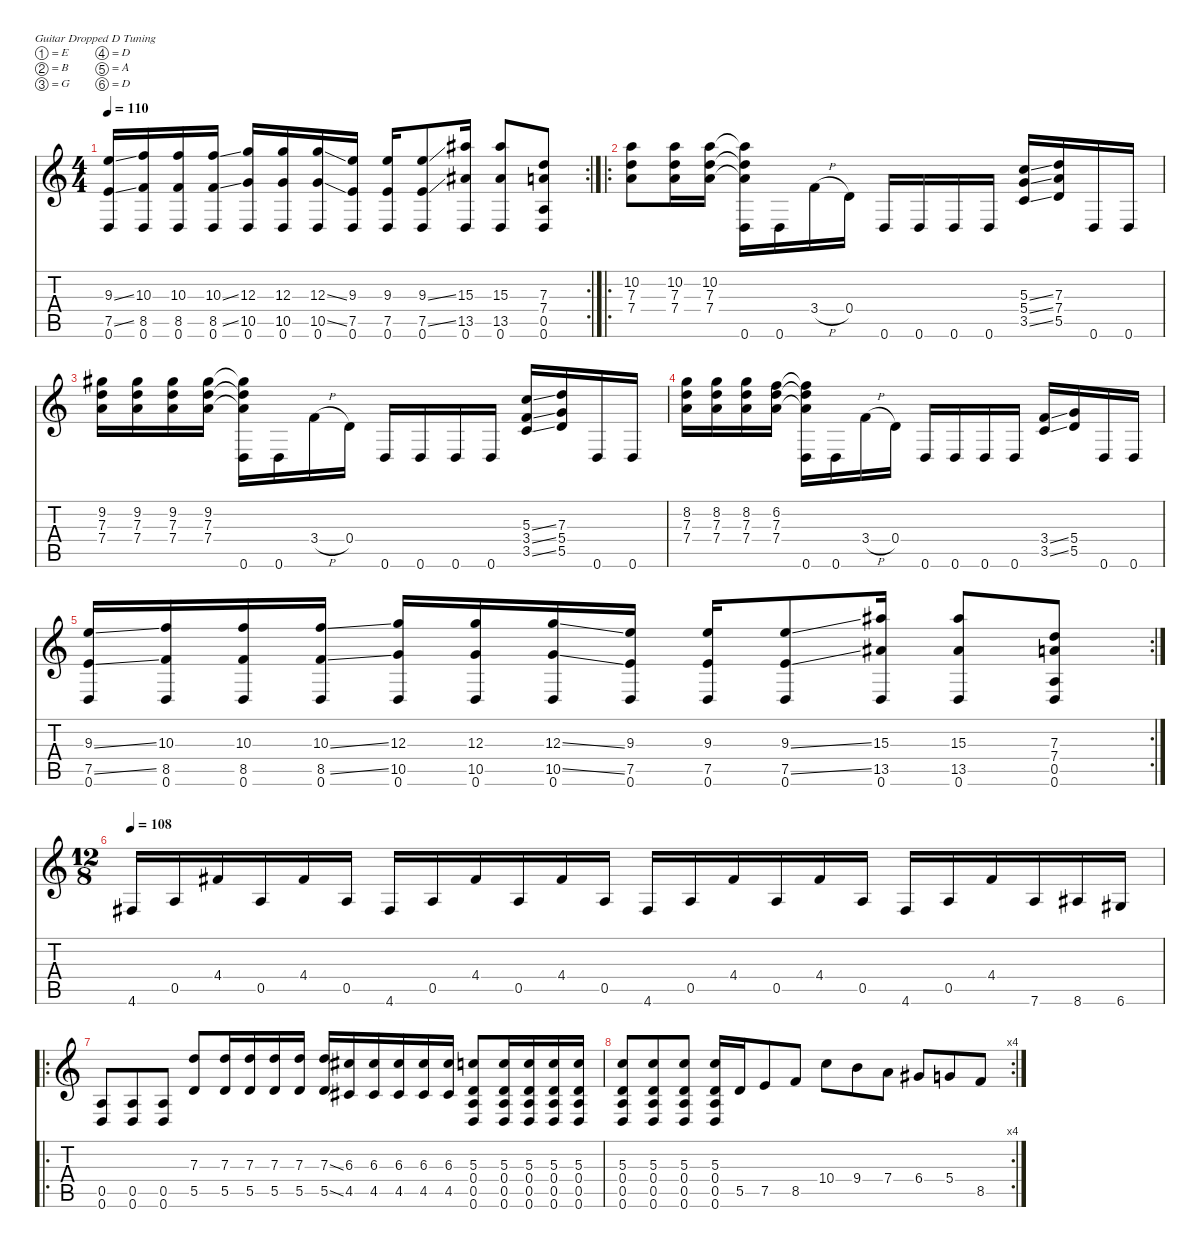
\defaultSystemsLayout 4
\hideDynamics
\bracketExtendMode nobrackets
\singleTrackTrackNamePolicy hidden
\multiTrackTrackNamePolicy hidden
\firstSystemTrackNameMode fullname
\otherSystemsTrackNameOrientation horizontal
\track ("Guitar 1" "dist.guit.") {mute instrument distortionguitar}
\staff {score tabs}
\tuning (E4 B3 G3 D3 A2 D2)
\rc 2
\ts (4 4)
\tempo 110
\clef g2
\ks aminor
(9.3{ss} 7.5{ss} 0.6).16{dy f beam Up} (10.3 8.5 0.6).16{beam Up} (10.3 8.5 0.6).16{beam Up} (10.3{ss} 8.5{ss} 0.6).16{beam Up} (12.3 10.5 0.6).16{beam Up} (12.3 10.5 0.6).16{beam Up} (12.3{ss} 10.5{ss} 0.6).16{beam Up} (9.3 7.5 0.6).16{beam Up} (9.3 7.5 0.6).16{beam Up} (9.3{ss} 7.5{ss} 0.6).8{beam Up} (15.3{acc #} 13.5{acc #} 0.6).16{beam Up} (15.3{acc #} 13.5{acc #} 0.6).8{beam Up} (7.3 7.4 0.5 0.6).8{beam Up} |
\ro
(10.2 7.3 7.4).8{beam Down} (10.2 7.3 7.4).16{beam Down} (10.2 7.3 7.4).16{beam Down} (10.2{t} 7.3{t} 7.4{t} 0.6).16{beam Down} 0.6.16{beam Down} 3.4{h}.16{beam Up} 0.4.16{beam Up} 0.6.16{beam Up} 0.6.16{beam Up} 0.6.16{beam Up} 0.6.16{beam Up} (5.4{ss} 3.5{ss} 5.3{ss}).16{beam Up} (7.4 5.5 7.3).16{beam Up} 0.6.16{beam Up} 0.6.16{beam Up} |
(9.2{acc #} 7.3 7.4).16{beam Down} (9.2{acc #} 7.3 7.4).16{beam Down} (9.2{acc #} 7.3 7.4).16{beam Down} (9.2{acc #} 7.3 7.4).16{beam Down} (9.2{t acc #} 7.3{t} 7.4{t} 0.6).16{beam Down} 0.6.16{beam Down} 3.4{h}.16{beam Up} 0.4.16{beam Up} 0.6.16{beam Up} 0.6.16{beam Up} 0.6.16{beam Up} 0.6.16{beam Up} (3.4{ss} 3.5{ss} 5.3{ss}).16{beam Up} (5.4 5.5 7.3).16{beam Up} 0.6.16{beam Up} 0.6.16{beam Up} |
(8.2 7.3 7.4).16{beam Down} (8.2 7.3 7.4).16{beam Down} (8.2 7.3 7.4).16{beam Down} (6.2 7.3 7.4).16{beam Down} (6.2{t} 7.3{t} 7.4{t} 0.6).16{beam Down} 0.6.16{beam Down} 3.4{h}.16{beam Up} 0.4.16{beam Up} 0.6.16{beam Up} 0.6.16{beam Up} 0.6.16{beam Up} 0.6.16{beam Up} (3.4{ss} 3.5{ss}).16{beam Up} (5.4 5.5).16{beam Up} 0.6.16{beam Up} 0.6.16{beam Up} |
\rc 2
(9.3{ss} 7.5{ss} 0.6).16{beam Up} (10.3 8.5 0.6).16{beam Up} (10.3 8.5 0.6).16{beam Up} (10.3{ss} 8.5{ss} 0.6).16{beam Up} (12.3 10.5 0.6).16{beam Up} (12.3 10.5 0.6).16{beam Up} (12.3{ss} 10.5{ss} 0.6).16{beam Up} (9.3 7.5 0.6).16{beam Up} (9.3 7.5 0.6).16{beam Up} (9.3{ss} 7.5{ss} 0.6).8{beam Up} (15.3{acc #} 13.5{acc #} 0.6).16{beam Up} (15.3{acc #} 13.5{acc #} 0.6).8{beam Up} (7.3 7.4 0.5 0.6).8{beam Up} |
\ts (12 8)
\beaming (8 3 3 3 3)
\tempo 108
4.6{acc #}.16{instrument electricguitarclean instrument distortionguitar beam Up} 0.5.16{beam Up} 4.4{acc #}.16{beam Up} 0.5.16{beam Up} 4.4{acc #}.16{beam Up} 0.5.16{beam Up} 4.6{acc #}.16{beam Up} 0.5.16{beam Up} 4.4{acc #}.16{beam Up} 0.5.16{beam Up} 4.4{acc #}.16{beam Up} 0.5.16{beam Up} 4.6{acc #}.16{beam Up} 0.5.16{beam Up} 4.4{acc #}.16{beam Up} 0.5.16{beam Up} 4.4{acc #}.16{beam Up} 0.5.16{beam Up} 4.6{acc #}.16{beam Up} 0.5.16{beam Up} 4.4{acc #}.16{beam Up} 7.6.16{beam Up} 8.6{acc #}.16{beam Up} 6.6{acc #}.16{beam Up} |
\ro
(0.5 0.6).8{beam Up} (0.5 0.6).8{beam Up} (0.5 0.6).8{beam Up} (7.3 5.5).8{beam Up} (7.3 5.5).16{beam Up} (7.3 5.5).16{beam Up} (7.3 5.5).16{beam Up} (7.3 5.5).16{beam Up} (7.3{ss} 5.5{ss}).16{beam Up} (6.3{acc #} 4.5{acc #}).16{beam Up} (6.3{acc #} 4.5{acc #}).16{beam Up} (6.3{acc #} 4.5{acc #}).16{beam Up} (6.3{acc #} 4.5{acc #}).16{beam Up} (6.3{acc #} 4.5{acc #}).16{beam Up} (5.3 0.4 0.5 0.6).8{beam Up} (5.3 0.4 0.5 0.6).16{beam Up} (5.3 0.4 0.5 0.6).16{beam Up} (5.3 0.4 0.5 0.6).16{beam Up} (5.3 0.4 0.5 0.6).16{beam Up} |
\rc 4
(5.3 0.4 0.5 0.6).8{beam Up} (5.3 0.4 0.5 0.6).8{beam Up} (5.3 0.4 0.5 0.6).8{beam Up} (5.3 0.4 0.5 0.6).16{beam Up} 5.5.16{beam Up} 7.5.8{beam Up} 8.5.8{beam Up} 10.4.8{beam Down} 9.4.8{beam Down} 7.4.8{beam Down} 6.4{acc #}.8{beam Up} 5.4.8{beam Up} 8.5.8{beam Up}
